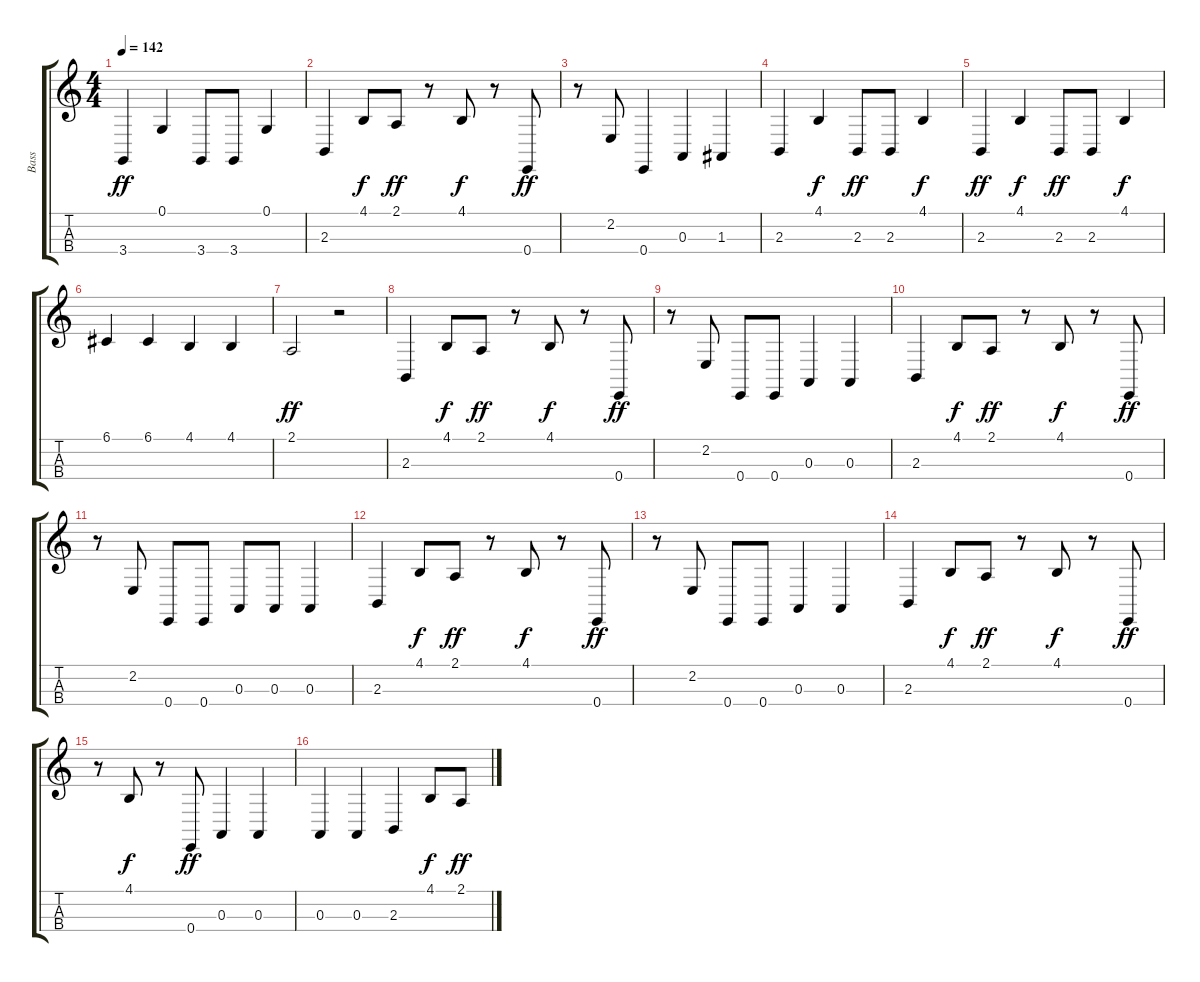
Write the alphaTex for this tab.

\track ("Bass" "Bass") {instrument lead8bassandlead}
\staff {score tabs}
\tuning (G3 D3 A2 E2) {hide}
\ts (4 4)
\tempo 142
\clef g2
\ks c
3.4.4{dy ff} 0.1.4 3.4.8 3.4.8 0.1.4 |
2.3.4 4.1.8{dy f} 2.1.8{dy ff} r.8 4.1.8{dy f} r.8 0.4.8{dy ff} |
r.8 2.2.8 0.4.4 0.3.4 1.3.4 |
2.3.4 4.1.4{dy f} 2.3.8{dy ff} 2.3.8 4.1.4{dy f} |
2.3.4{dy ff} 4.1.4{dy f} 2.3.8{dy ff} 2.3.8 4.1.4{dy f} |
6.1.4 6.1.4 4.1.4 4.1.4 |
2.1.2{dy ff} r.2 |
2.3.4 4.1.8{dy f} 2.1.8{dy ff} r.8 4.1.8{dy f} r.8 0.4.8{dy ff} |
r.8 2.2.8 0.4.8 0.4.8 0.3.4 0.3.4 |
2.3.4 4.1.8{dy f} 2.1.8{dy ff} r.8 4.1.8{dy f} r.8 0.4.8{dy ff} |
r.8 2.2.8 0.4.8 0.4.8 0.3.8 0.3.8 0.3.4 |
2.3.4 4.1.8{dy f} 2.1.8{dy ff} r.8 4.1.8{dy f} r.8 0.4.8{dy ff} |
r.8 2.2.8 0.4.8 0.4.8 0.3.4 0.3.4 |
2.3.4 4.1.8{dy f} 2.1.8{dy ff} r.8 4.1.8{dy f} r.8 0.4.8{dy ff} |
r.8 4.1.8{dy f} r.8 0.4.8{dy ff} 0.3.4 0.3.4 |
0.3.4 0.3.4 2.3.4 4.1.8{dy f} 2.1.8{dy ff}
